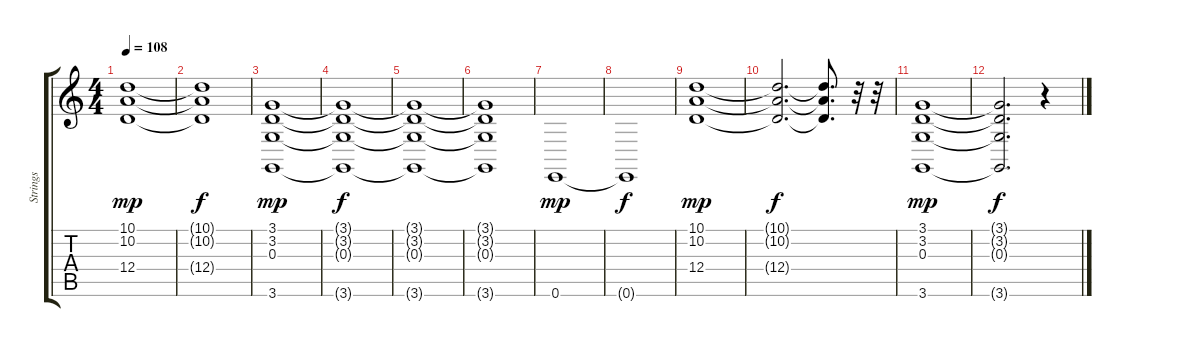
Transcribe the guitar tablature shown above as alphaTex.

\track ("Strings             " "Strings   ") {instrument stringensemble1}
\staff {score tabs}
\tuning (E4 B3 G3 D3 A2 E2) {hide}
\ts (4 4)
\tempo 108
\clef g2
\ks c
(10.1 10.2 12.4).1{dy mp} |
(10.1{t} 10.2{t} 12.4{t}).1{dy f} |
(3.1 3.2 0.3 3.6).1{dy mp} |
(3.1{t} 3.2{t} 0.3{t} 3.6{t}).1{dy f} |
(3.1{t} 3.2{t} 0.3{t} 3.6{t}).1 |
(3.1{t} 3.2{t} 0.3{t} 3.6{t}).1 |
0.6.1{dy mp} |
0.6{t}.1{dy f} |
(10.1 10.2 12.4).1{dy mp} |
(10.1{t} 10.2{t} 12.4{t}).2{d dy f} (10.1{t} 10.2{t} 12.4{t}).8{d} r.32 r.32 |
(3.1 3.2 0.3 3.6).1{dy mp} |
(3.1{t} 3.2{t} 0.3{t} 3.6{t}).2{d dy f} r.4
